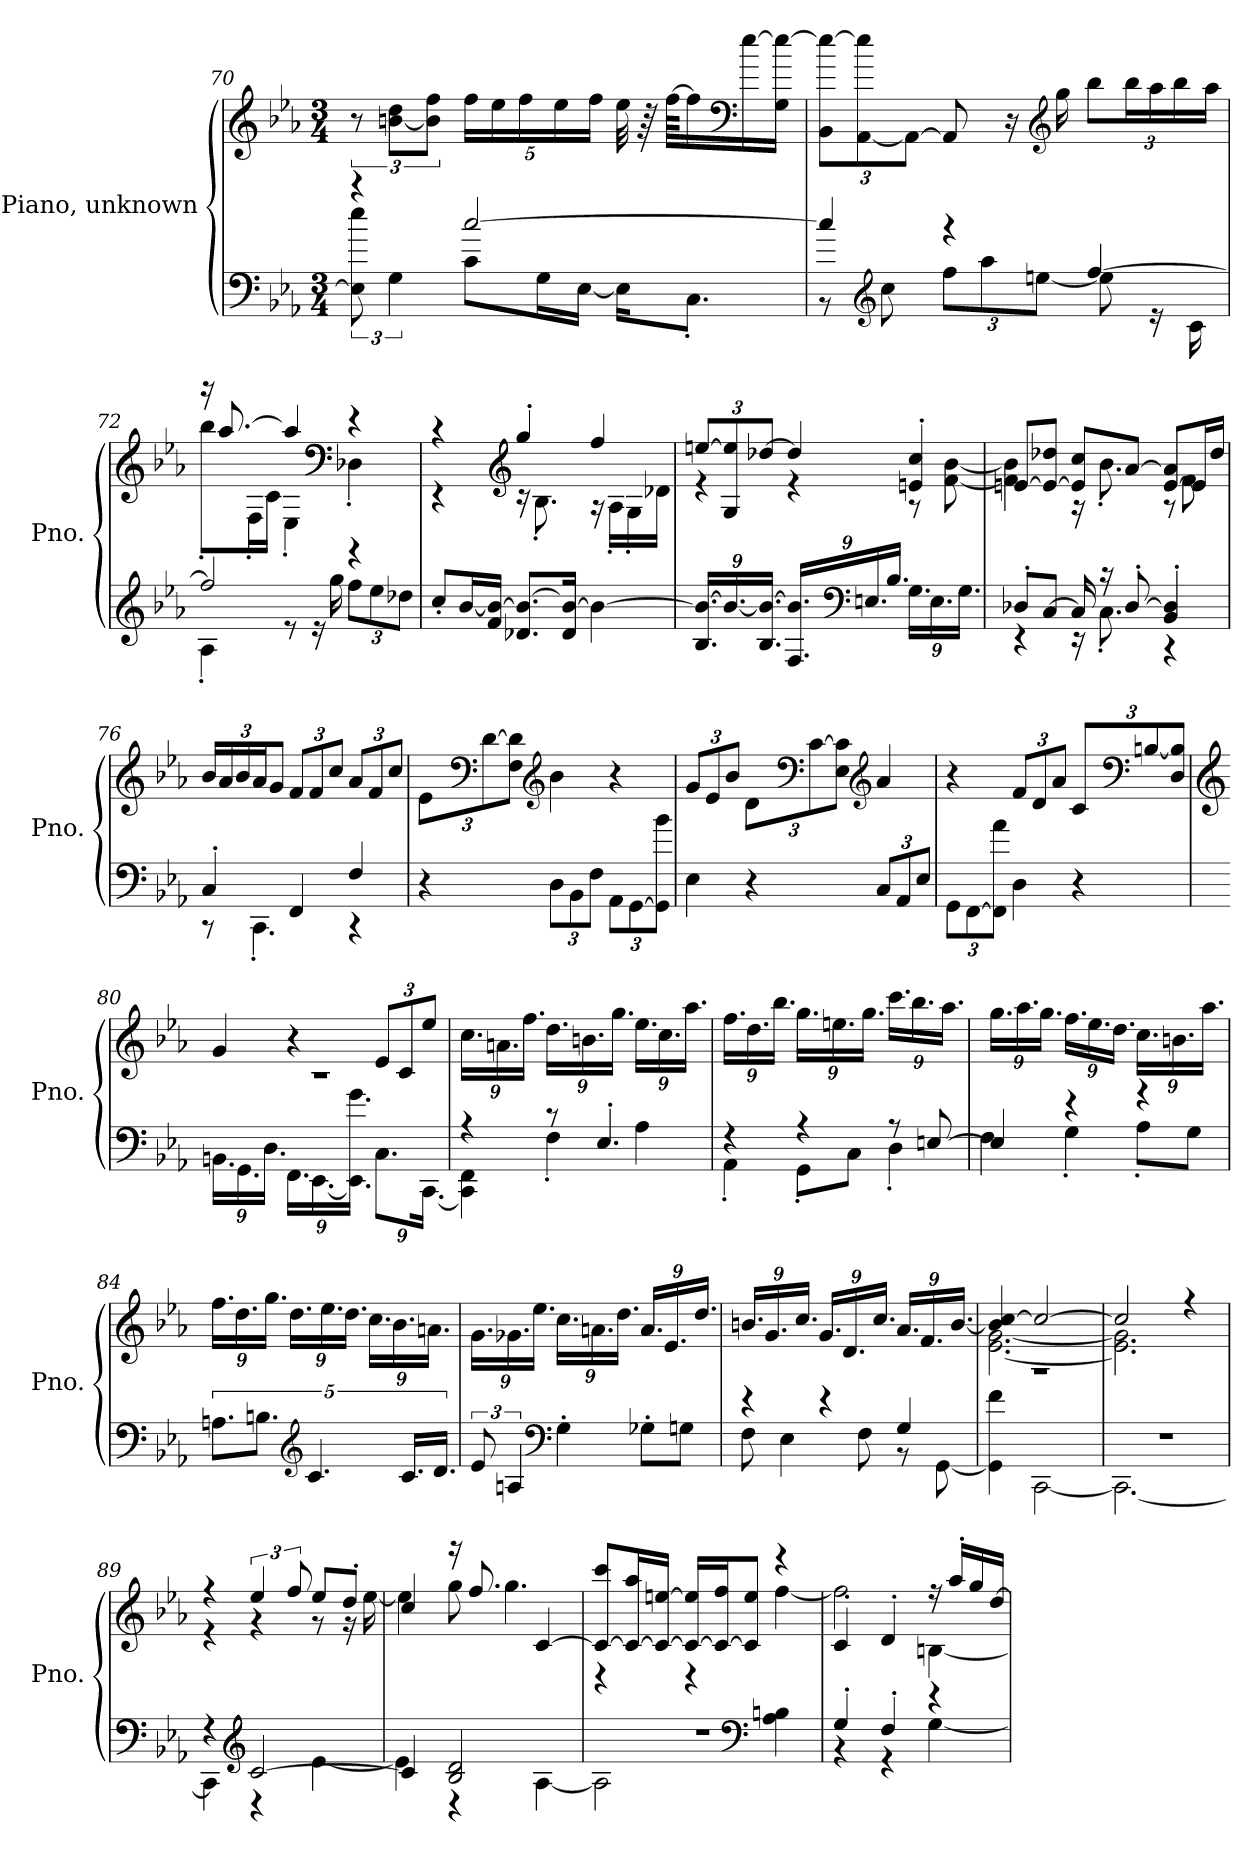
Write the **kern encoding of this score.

**kern	**kern
*part1	*part1
*staff2	*staff1
*I"Piano, unknown	*
*I'Pno.	*
!!LO:LB:g=z
*clefF4	*clefG2
*k[b-e-a-]	*k[b-e-a-]
*M3/4	*M3/4
=70	=70
*^	*
4r	12E-\] 12ee-\	12r
.	6G\	[12bn\ 12dd\L
.	.	12b\] 12ff\J
*	*	*Xbrackettup
[2cc/	8c\L	20ff\LL
.	.	20ee-\
.	.	20ff\
.	16G\L	.
.	.	20ee-\
.	[16E-\JJ	.
.	.	20ff\JJ
.	16E-\KL]	32ee-\
.	.	64r
.	.	[64ff\KKLL
.	8.C'\J	16ff\]
*	*	*clefF4
.	.	[16ee-\
.	.	16G\ 16ee-\_JJ
=71	=71	=71
4cc/]	8r	12BB-\ 12ee-\_L
.	.	[12AA-\ 12ee-\]
*clefG2	*	*
.	8cc\	.
.	.	12AA-\J_
*	*Xbrackettup	*
4r	12ff\L	8AA-/]
.	12aa-\	.
.	.	16r
.	[12een\J	.
*	*	*clefG2
.	.	16gg\
[4ff/	8ee\]	12bb-\L
.	.	24bb-\L
.	16r	24aa-\
.	.	24bb-\
.	16c\	.
.	.	24aa-\JJ
!!LO:LB:g=z
=72	=72	=72
*	*	*^
2ff/]	4A-'\	16r	8bb-'\L
.	.	[8.aa-/	.
.	.	.	16F'\L
.	.	.	16c\JJ
.	8r	4aa-/]	4E-'\
.	16r	.	.
.	16gg\	.	.
*	*	*clefF4	*
4r	12ff\L	4r	4D-X'\
.	12ee-\	.	.
.	12dd-X\J	.	.
*v	*v	*	*
=73	=73	=73
8cc'/L	4r	4r
[16b-/L	.	.
16f/ 16b-/_JJ	.	.
*	*clefG2	*
8.d-X/ 8.b-/_L	4gg'/	16r
.	.	8.B-'\
16d-/ 16b-/_Jk	.	.
4b-\_	4ff/	16r
.	.	16A-'\LL
.	.	16G'\
.	.	16d-X\JJ
!!LO:LB:g=z	!!
=74	=74	=74
18.B-/ 18.b-/_LL	[12een/L	4r
18.b-/_	12G/ 12ee/]	.
18.B-/ 18.b-/_JJ	[12dd-X/J	.
18.F/ 18.b-/]LL	4dd-/]	4r
*clefF4	*	*
18.En/	.	.
18.B-/JJ	.	.
18.G\LL	4en/' 4cc/'	8r
18.E\	.	.
.	.	[8f\ [8b-\
18.G\JJ	.	.
=75	=75	=75
*^	*	*
8D-X'/L	4r	[8en/L	4f\] 4b-\]
[8C/J	.	8e/_ 8dd-X/J	.
16C/]	16r	8e/] 8cc/L	16r
16r	8.C'\	.	8.b-'\
[8D-'/	.	[8a-/J	.
4BB-/' 4D-/]'	4r	[8e/ 8a-/]L	8r
.	.	16e/L]	8f\
.	.	16dd-/JJ	.
*	*	*v	*v
=76	=76	=76
4C'/	8r	24b-/LL
.	.	24a-/
.	.	24b-/
.	4.CC'\	24a-/J
.	.	12g/J
4FF/	.	12f/L
.	.	12f/
.	.	12cc/J
4F/	4r	12a-/L
.	.	12f/
.	.	12cc/J
*v	*v	*
!!LO:LB:g=z
=77	=77
4r	12e-\L
*	*clefF4
.	[12d\
.	12F\ 12d\]J
*	*clefG2
12D\L	4b-\
12BB-\	.
12F\J	.
12AA-\L	4r
[12GG\	.
12GG\] 12b-\J	.
=78	=78
4E-\	12g/L
.	12e-/
.	12b-/J
4r	12d\L
*	*clefF4
.	[12c\
.	12E-\ 12c\]J
*	*clefG2
12C/L	4a-/
12AA-/	.
12E-/J	.
=79	=79
12GG\L	4r
[12FF\	.
12FF\] 12a-\J	.
4D\	12f/L
.	12d/
.	12a-/J
4r	12c/L
*	*clefF4
.	[12Bn/
.	12D/ 12B/]J
!!LO:LB:g=z
=80	=80
*	*clefG2
*^	*
2.r	18.BBn\LL	4g/
.	18.GG\	.
.	18.D\JJ	.
.	18.FF\LL	4r
.	[18.EE-\	.
.	18.EE-\] 18.g\JJ	.
.	9.C\L	12e-/L
.	.	12c/
.	[18.CC\Jk	12ee-/J
=81	=81	=81
4r	4CC\] 4FF\	18.cc\LL
.	.	18.an\
.	.	18.ff\JJ
8r	4F'\	18.dd\LL
.	.	18.bn\
4.E-'/	.	.
.	.	18.gg\JJ
.	4A-\	18.ee-\LL
.	.	18.cc\
.	.	18.aa-\JJ
=82	=82	=82
4r	4AA-'\	18.ff\LL
.	.	18.dd\
.	.	18.bb-\JJ
4r	8GG'\L	18.gg\LL
.	.	18.een\
.	8C\J	.
.	.	18.gg\JJ
8r	4D'\	18.ccc\LL
.	.	18.bb-\
[8En/	.	.
.	.	18.aa-\JJ
!!LO:PB:g=z
=83	=83	=83
4E/]	4F\	18.gg\LL
.	.	18.aa-\
.	.	18.gg\JJ
4r	4G'\	18.ff\LL
.	.	18.ee-\
.	.	18.dd\JJ
4r	8A-'\L	18.cc\LL
.	.	18.bn\
.	8G\J	.
.	.	18.aa-\JJ
*v	*v	*
=84	=84
*brackettup	*
10.An\L	18.ff\LL
.	18.dd\
10.Bn\J	.
.	18.gg\JJ
.	18.dd\LL
*clefG2	*
5.c/	.
.	18.ee-\
.	18.dd\JJ
.	18.cc\LL
.	18.b-\
20.c/LL	.
.	18.an\JJ
20.d/JJ	.
=85	=85
12e-/	18.g\LL
6An/	18.g-X\
.	18.ee-\JJ
*clefF4	*
4G'\	18.cc\LL
.	18.an\
.	18.dd\JJ
8G-X'\L	18.a/LL
.	18.e-/
8Gn\J	.
.	18.dd/JJ
!!LO:LB:g=z
=86	=86
*^	*
4r	8F\	18.bn/LL
.	.	18.g/
.	4E-\	.
.	.	18.cc/JJ
4r	.	18.g/LL
.	.	18.d/
.	8F\	.
.	.	18.cc/JJ
4G/	8r	18.a-/LL
.	.	18.f/
.	[8GG\	.
.	.	[18.b/JJ
=87	=87	=87
*	*	*^
2.r	4GG\] 4f\	4b/] [4cc/	[2.e-\ [2.g\
.	[2CC\	2cc/_	.
=88	=88	=88	=88
2.r	2.CC\_	2cc/]	2.e-\] 2.g\]
.	.	4r	.
=89	=89	=89	=89
4r	4CC\]	4r	4r
*clefG2	*	*	*
*	*	*brackettup	*
[2c/	4r	6ee-/	4r
.	.	12ff/	.
.	[4e-\	8ee-/L	8r
.	.	8dd'/J	16r
.	.	.	[16ee-\
=90	=90	=90	=90
4c/]	4e-\]	4cc/	4ee-\]
2B-/ 2d/	4r	16r	8gg\
.	.	8.ff/	.
.	.	.	4.gg\
.	[4A-\	[4c/	.
!!LO:LB:g=z	!!
=91	=91	=91	=91
2.r	2A-\]	8c/_ 8ccc/L	4r
.	.	16c/_ 16aa-/L	.
.	.	16c/_ [16een/JJ	.
.	.	16c/_ 16ee/]LL	4r
.	.	16c/_ 16ff/J	.
.	.	8c/] 8ee/J	.
*clefF4	*	*	*
.	4A-\ 4Bn\	4r	[4ff\
=92	=92	=92	=92
4G'/	4r	4c'/	2ff\]
4F'/	4r	4d'/	.
4r	[4G\	16r	[4Bn\
.	.	16aa-'/LL	.
.	.	16gg/	.
.	.	[16dd/JJ	.
*v	*v	*	*
*	*v	*v
=	=
*-	*-
